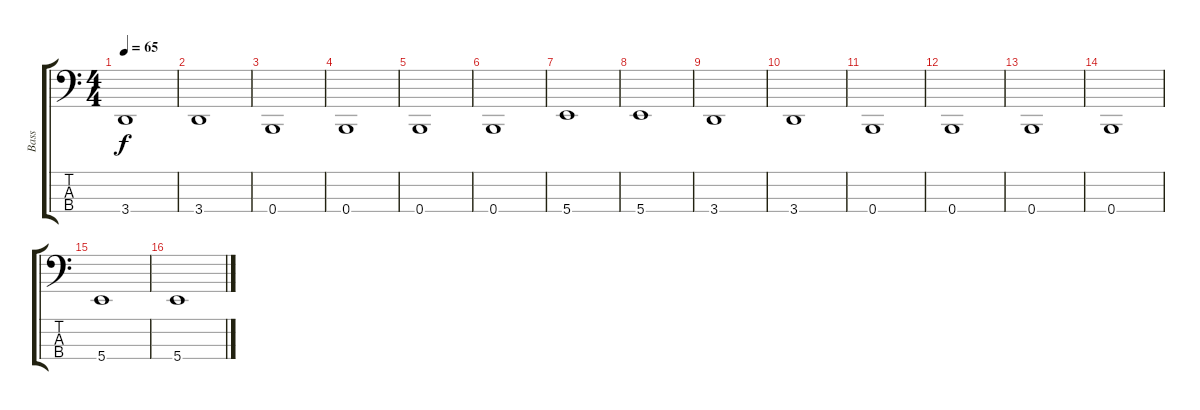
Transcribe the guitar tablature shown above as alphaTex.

\track ("Bass" "Bass") {instrument electricbassfinger}
\staff {score tabs}
\tuning (E2 B1 Gb1 B0) {hide}
\ts (4 4)
\tempo 65
\clef f4
\ks c
3.4.1{dy f} |
3.4.1 |
0.4.1 |
0.4.1 |
0.4.1 |
0.4.1 |
5.4.1 |
5.4.1 |
3.4.1 |
3.4.1 |
0.4.1 |
0.4.1 |
0.4.1 |
0.4.1 |
5.4.1 |
5.4.1
